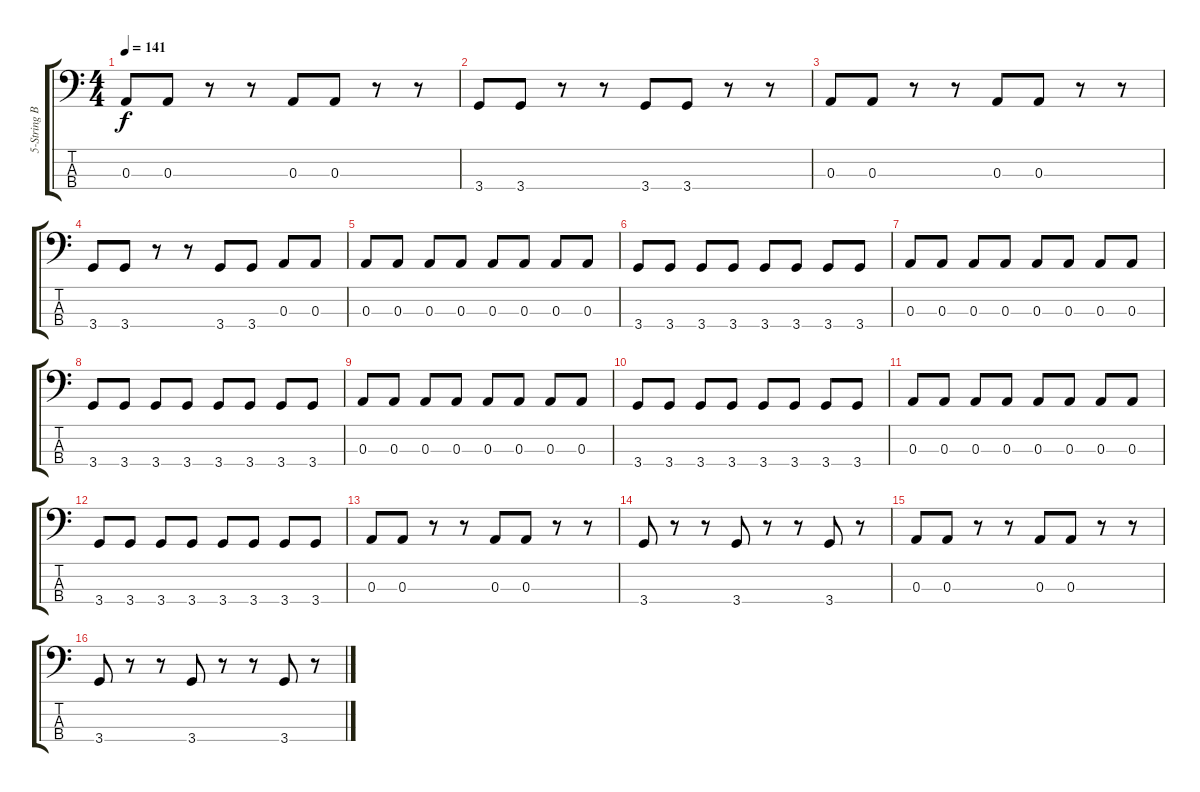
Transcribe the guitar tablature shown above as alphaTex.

\track ("5-String Bass" "5-String B") {instrument electricbassfinger}
\staff {score tabs}
\tuning (G2 D2 A1 E1) {hide}
\ts (4 4)
\tempo 141
\clef f4
\ks c
0.3.8{dy f instrument electricbassfinger} 0.3.8 r.8 r.8 0.3.8 0.3.8 r.8 r.8 |
3.4.8 3.4.8 r.8 r.8 3.4.8 3.4.8 r.8 r.8 |
0.3.8 0.3.8 r.8 r.8 0.3.8 0.3.8 r.8 r.8 |
3.4.8 3.4.8 r.8 r.8 3.4.8 3.4.8 0.3.8 0.3.8 |
0.3.8 0.3.8 0.3.8 0.3.8 0.3.8 0.3.8 0.3.8 0.3.8 |
3.4.8 3.4.8 3.4.8 3.4.8 3.4.8 3.4.8 3.4.8 3.4.8 |
0.3.8 0.3.8 0.3.8 0.3.8 0.3.8 0.3.8 0.3.8 0.3.8 |
3.4.8 3.4.8 3.4.8 3.4.8 3.4.8 3.4.8 3.4.8 3.4.8 |
0.3.8 0.3.8 0.3.8 0.3.8 0.3.8 0.3.8 0.3.8 0.3.8 |
3.4.8 3.4.8 3.4.8 3.4.8 3.4.8 3.4.8 3.4.8 3.4.8 |
0.3.8 0.3.8 0.3.8 0.3.8 0.3.8 0.3.8 0.3.8 0.3.8 |
3.4.8 3.4.8 3.4.8 3.4.8 3.4.8 3.4.8 3.4.8 3.4.8 |
0.3.8 0.3.8 r.8 r.8 0.3.8 0.3.8 r.8 r.8 |
3.4.8 r.8 r.8 3.4.8 r.8 r.8 3.4.8 r.8 |
0.3.8 0.3.8 r.8 r.8 0.3.8 0.3.8 r.8 r.8 |
3.4.8 r.8 r.8 3.4.8 r.8 r.8 3.4.8 r.8
